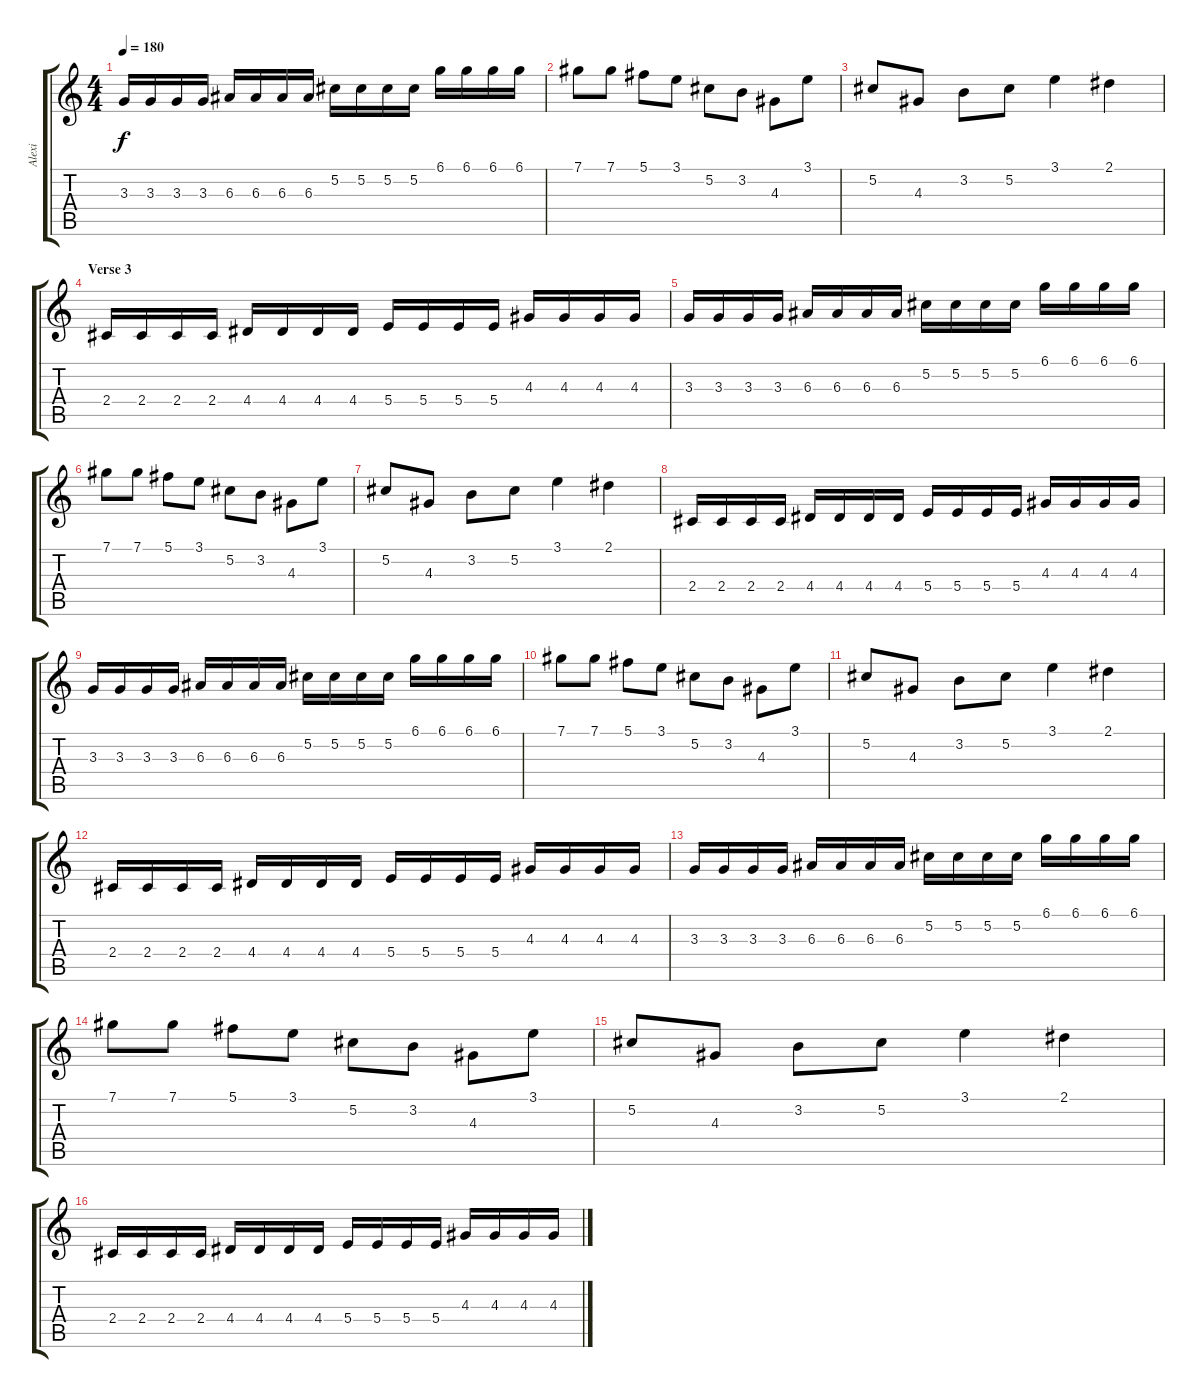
\track ("Alexi " "Alexi ") {instrument distortionguitar}
\staff {score tabs}
\tuning (Db4 Ab3 E3 B2 Gb2 Db2) {hide}
\ts (4 4)
\tempo 180
\clef g2
\ks c
3.3.16{dy f} 3.3.16 3.3.16 3.3.16 6.3.16 6.3.16 6.3.16 6.3.16 5.2.16 5.2.16 5.2.16 5.2.16 6.1.16 6.1.16 6.1.16 6.1.16 |
7.1.8 7.1.8 5.1.8 3.1.8 5.2.8 3.2.8 4.3.8 3.1.8 |
5.2.8 4.3.8 3.2.8 5.2.8 3.1.4 2.1.4 |
\section ("" "Verse 3")
2.4.16 2.4.16 2.4.16 2.4.16 4.4.16 4.4.16 4.4.16 4.4.16 5.4.16 5.4.16 5.4.16 5.4.16 4.3.16 4.3.16 4.3.16 4.3.16 |
3.3.16 3.3.16 3.3.16 3.3.16 6.3.16 6.3.16 6.3.16 6.3.16 5.2.16 5.2.16 5.2.16 5.2.16 6.1.16 6.1.16 6.1.16 6.1.16 |
7.1.8 7.1.8 5.1.8 3.1.8 5.2.8 3.2.8 4.3.8 3.1.8 |
5.2.8 4.3.8 3.2.8 5.2.8 3.1.4 2.1.4 |
2.4.16 2.4.16 2.4.16 2.4.16 4.4.16 4.4.16 4.4.16 4.4.16 5.4.16 5.4.16 5.4.16 5.4.16 4.3.16 4.3.16 4.3.16 4.3.16 |
3.3.16 3.3.16 3.3.16 3.3.16 6.3.16 6.3.16 6.3.16 6.3.16 5.2.16 5.2.16 5.2.16 5.2.16 6.1.16 6.1.16 6.1.16 6.1.16 |
7.1.8 7.1.8 5.1.8 3.1.8 5.2.8 3.2.8 4.3.8 3.1.8 |
5.2.8 4.3.8 3.2.8 5.2.8 3.1.4 2.1.4 |
2.4.16 2.4.16 2.4.16 2.4.16 4.4.16 4.4.16 4.4.16 4.4.16 5.4.16 5.4.16 5.4.16 5.4.16 4.3.16 4.3.16 4.3.16 4.3.16 |
3.3.16 3.3.16 3.3.16 3.3.16 6.3.16 6.3.16 6.3.16 6.3.16 5.2.16 5.2.16 5.2.16 5.2.16 6.1.16 6.1.16 6.1.16 6.1.16 |
7.1.8 7.1.8 5.1.8 3.1.8 5.2.8 3.2.8 4.3.8 3.1.8 |
5.2.8 4.3.8 3.2.8 5.2.8 3.1.4 2.1.4 |
2.4.16 2.4.16 2.4.16 2.4.16 4.4.16 4.4.16 4.4.16 4.4.16 5.4.16 5.4.16 5.4.16 5.4.16 4.3.16 4.3.16 4.3.16 4.3.16
